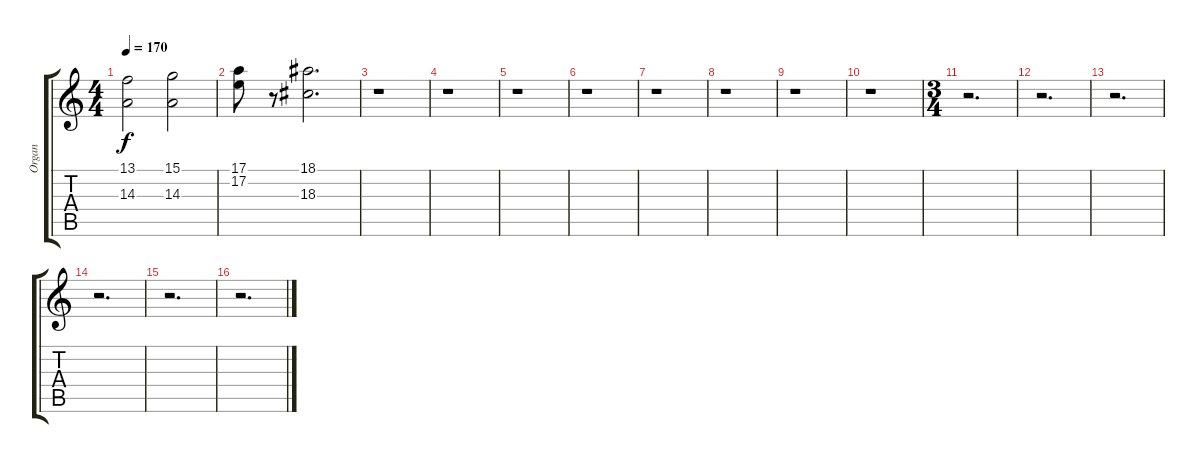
\track ("Organ" "Organ") {instrument churchorgan}
\staff {score tabs}
\tuning (E4 B3 G3 D3 A2 E2) {hide}
\ts (4 4)
\tempo 170
\clef g2
\ks c
(13.1 14.3).2{dy f} (15.1 14.3).2 |
(17.1 17.2).8 r.8 (18.1 18.3).2{d} |
r.1 |
r.1 |
r.1 |
r.1 |
r.1 |
r.1 |
r.1 |
r.1 |
\ts (3 4)
r.2{d} |
r.2{d} |
r.2{d} |
r.2{d} |
r.2{d} |
r.2{d}
